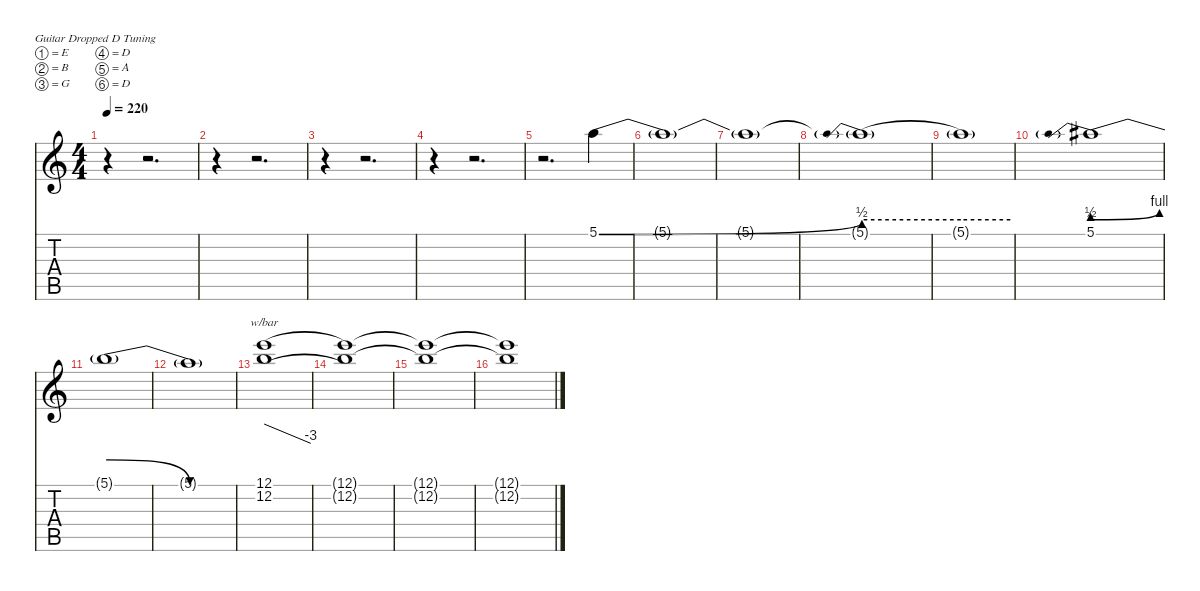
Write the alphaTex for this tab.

\defaultSystemsLayout 4
\hideDynamics
\bracketExtendMode nobrackets
\singleTrackTrackNamePolicy hidden
\multiTrackTrackNamePolicy hidden
\firstSystemTrackNameMode fullname
\firstSystemTrackNameOrientation horizontal
\otherSystemsTrackNameOrientation horizontal
\track ("Lead guitar" "od.guit.") {instrument overdrivenguitar}
\staff {score tabs}
\tuning (E4 B3 G3 D3 A2 D2)
\ts (4 4)
\tempo 220
\clef g2
\ks c
r.4{dy f beam Down} r.2{d beam Down} |
r.4{beam Down} r.2{d beam Down} |
r.4{beam Down} r.2{d beam Down} |
r.4{beam Down} r.2{d beam Down} |
r.2{d beam Down} 5.1{be (bend 0 0 60 2)}.4{beam Down} |
5.1{t}.1{beam Down} |
5.1{t}.1{beam Down} |
5.1{be (prebend 0 2 60 2) t}.1{beam Down} |
5.1{be (hold 0 2 60 2) t}.1{beam Down} |
5.1{be (prebendbend 0 2 60 4)}.1{beam Down} |
5.1{be (release 0 4 60 0) t}.1{beam Down} |
5.1{be (hold 0 0 60 0) t}.1{beam Down} |
(12.1 12.2).1{tbe (dive default 0 0 60 -12) beam Down} |
(12.1{t} 12.2{t}).1{beam Down} |
(12.1{t} 12.2{t}).1{beam Down} |
(12.1{t} 12.2{t}).1{beam Down}
